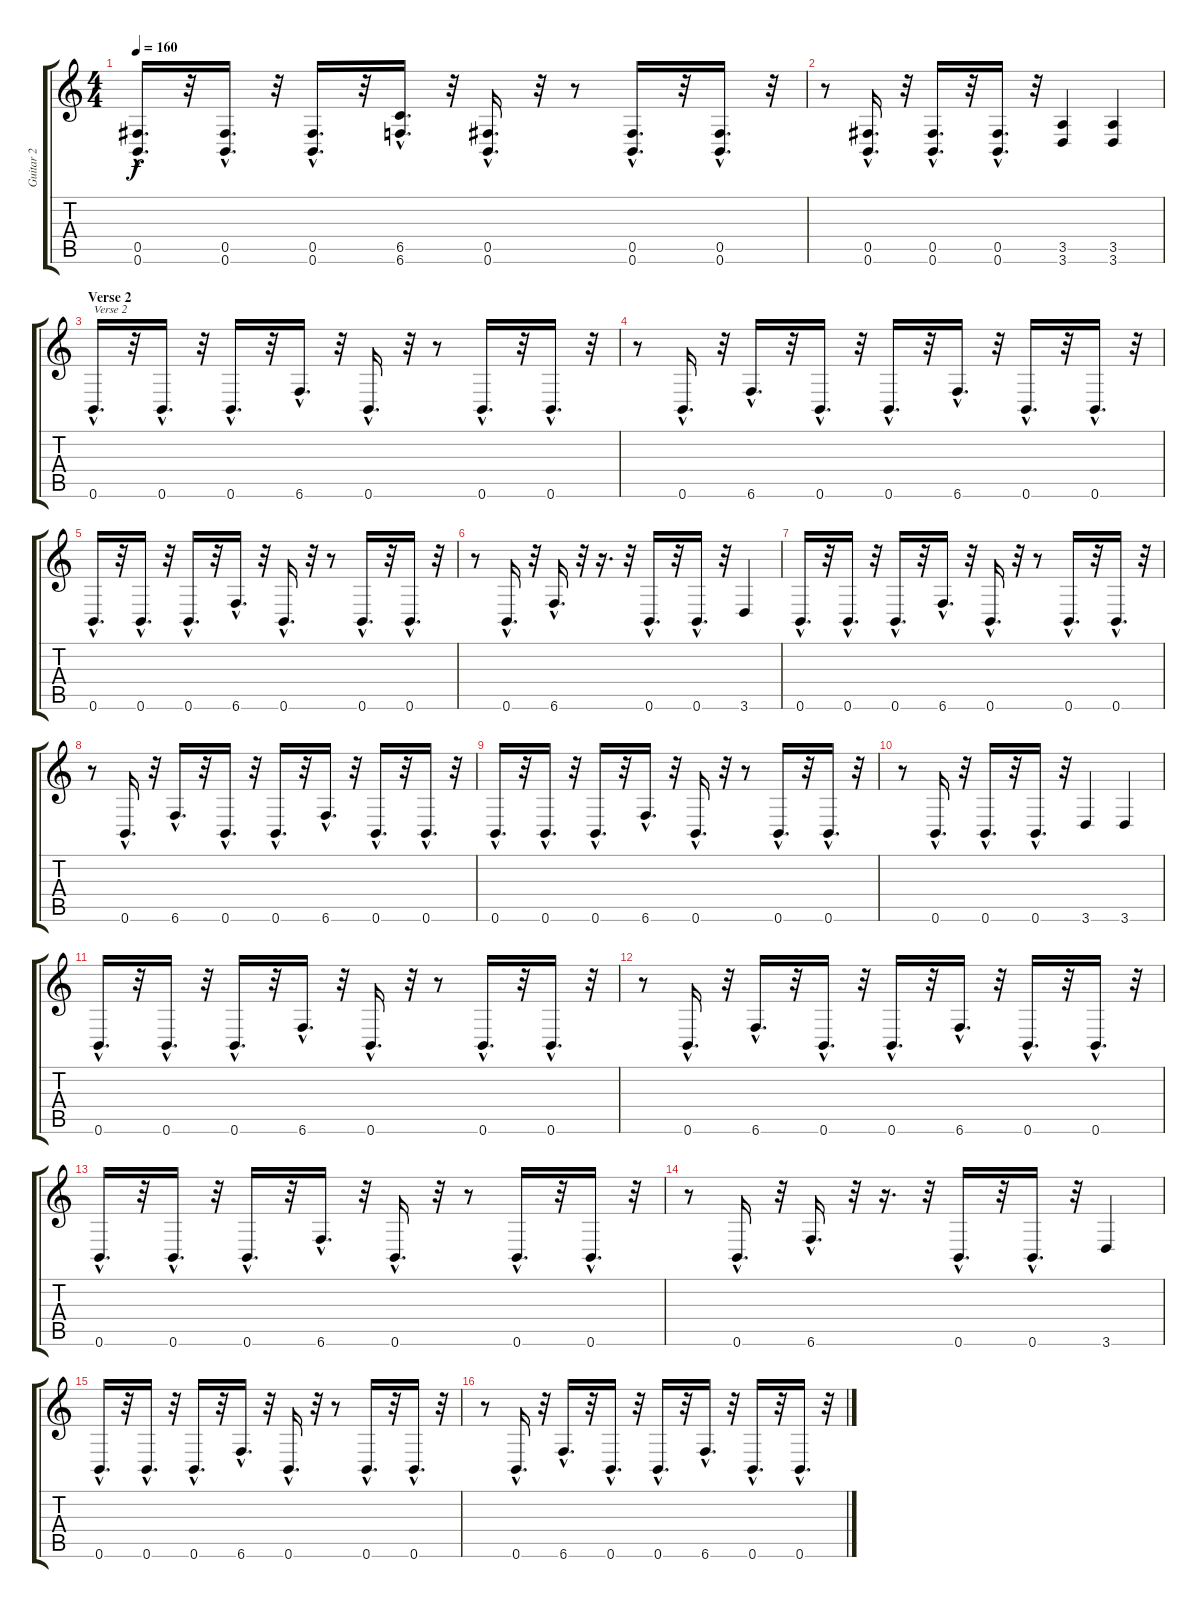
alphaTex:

\track ("Guitar 2" "Guitar 2") {instrument distortionguitar}
\staff {score tabs}
\tuning (Db4 Ab3 E3 B2 Gb2 B1) {hide}
\ts (4 4)
\tempo 160
\clef g2
\ks c
(0.5{hac} 0.6{hac}).16{d dy f} r.32 (0.5{hac} 0.6{hac}).16{d} r.32 (0.5{hac} 0.6{hac}).16{d} r.32 (6.5{hac} 6.6{hac}).16{d} r.32 (0.5{hac} 0.6{hac}).16{d} r.32 r.8 (0.5{hac} 0.6{hac}).16{d} r.32 (0.5{hac} 0.6{hac}).16{d} r.32 |
r.8 (0.5{hac} 0.6{hac}).16{d} r.32 (0.5{hac} 0.6{hac}).16{d} r.32 (0.5{hac} 0.6{hac}).16{d} r.32 (3.5 3.6).4 (3.5 3.6).4 |
\section ("" "Verse 2")
0.6{hac}.16{d txt "Verse 2"} r.32 0.6{hac}.16{d} r.32 0.6{hac}.16{d} r.32 6.6{hac}.16{d} r.32 0.6{hac}.16{d} r.32 r.8 0.6{hac}.16{d} r.32 0.6{hac}.16{d} r.32 |
r.8 0.6{hac}.16{d} r.32 6.6{hac}.16{d} r.32 0.6{hac}.16{d} r.32 0.6{hac}.16{d} r.32 6.6{hac}.16{d} r.32 0.6{hac}.16{d} r.32 0.6{hac}.16{d} r.32 |
0.6{hac}.16{d} r.32 0.6{hac}.16{d} r.32 0.6{hac}.16{d} r.32 6.6{hac}.16{d} r.32 0.6{hac}.16{d} r.32 r.8 0.6{hac}.16{d} r.32 0.6{hac}.16{d} r.32 |
r.8 0.6{hac}.16{d} r.32 6.6{hac}.16{d} r.32 r.16{d} r.32 0.6{hac}.16{d} r.32 0.6{hac}.16{d} r.32 3.6.4 |
0.6{hac}.16{d} r.32 0.6{hac}.16{d} r.32 0.6{hac}.16{d} r.32 6.6{hac}.16{d} r.32 0.6{hac}.16{d} r.32 r.8 0.6{hac}.16{d} r.32 0.6{hac}.16{d} r.32 |
r.8 0.6{hac}.16{d} r.32 6.6{hac}.16{d} r.32 0.6{hac}.16{d} r.32 0.6{hac}.16{d} r.32 6.6{hac}.16{d} r.32 0.6{hac}.16{d} r.32 0.6{hac}.16{d} r.32 |
0.6{hac}.16{d} r.32 0.6{hac}.16{d} r.32 0.6{hac}.16{d} r.32 6.6{hac}.16{d} r.32 0.6{hac}.16{d} r.32 r.8 0.6{hac}.16{d} r.32 0.6{hac}.16{d} r.32 |
r.8 0.6{hac}.16{d} r.32 0.6{hac}.16{d} r.32 0.6{hac}.16{d} r.32 3.6.4 3.6.4 |
0.6{hac}.16{d} r.32 0.6{hac}.16{d} r.32 0.6{hac}.16{d} r.32 6.6{hac}.16{d} r.32 0.6{hac}.16{d} r.32 r.8 0.6{hac}.16{d} r.32 0.6{hac}.16{d} r.32 |
r.8 0.6{hac}.16{d} r.32 6.6{hac}.16{d} r.32 0.6{hac}.16{d} r.32 0.6{hac}.16{d} r.32 6.6{hac}.16{d} r.32 0.6{hac}.16{d} r.32 0.6{hac}.16{d} r.32 |
0.6{hac}.16{d} r.32 0.6{hac}.16{d} r.32 0.6{hac}.16{d} r.32 6.6{hac}.16{d} r.32 0.6{hac}.16{d} r.32 r.8 0.6{hac}.16{d} r.32 0.6{hac}.16{d} r.32 |
r.8 0.6{hac}.16{d} r.32 6.6{hac}.16{d} r.32 r.16{d} r.32 0.6{hac}.16{d} r.32 0.6{hac}.16{d} r.32 3.6.4 |
0.6{hac}.16{d} r.32 0.6{hac}.16{d} r.32 0.6{hac}.16{d} r.32 6.6{hac}.16{d} r.32 0.6{hac}.16{d} r.32 r.8 0.6{hac}.16{d} r.32 0.6{hac}.16{d} r.32 |
r.8 0.6{hac}.16{d} r.32 6.6{hac}.16{d} r.32 0.6{hac}.16{d} r.32 0.6{hac}.16{d} r.32 6.6{hac}.16{d} r.32 0.6{hac}.16{d} r.32 0.6{hac}.16{d} r.32
